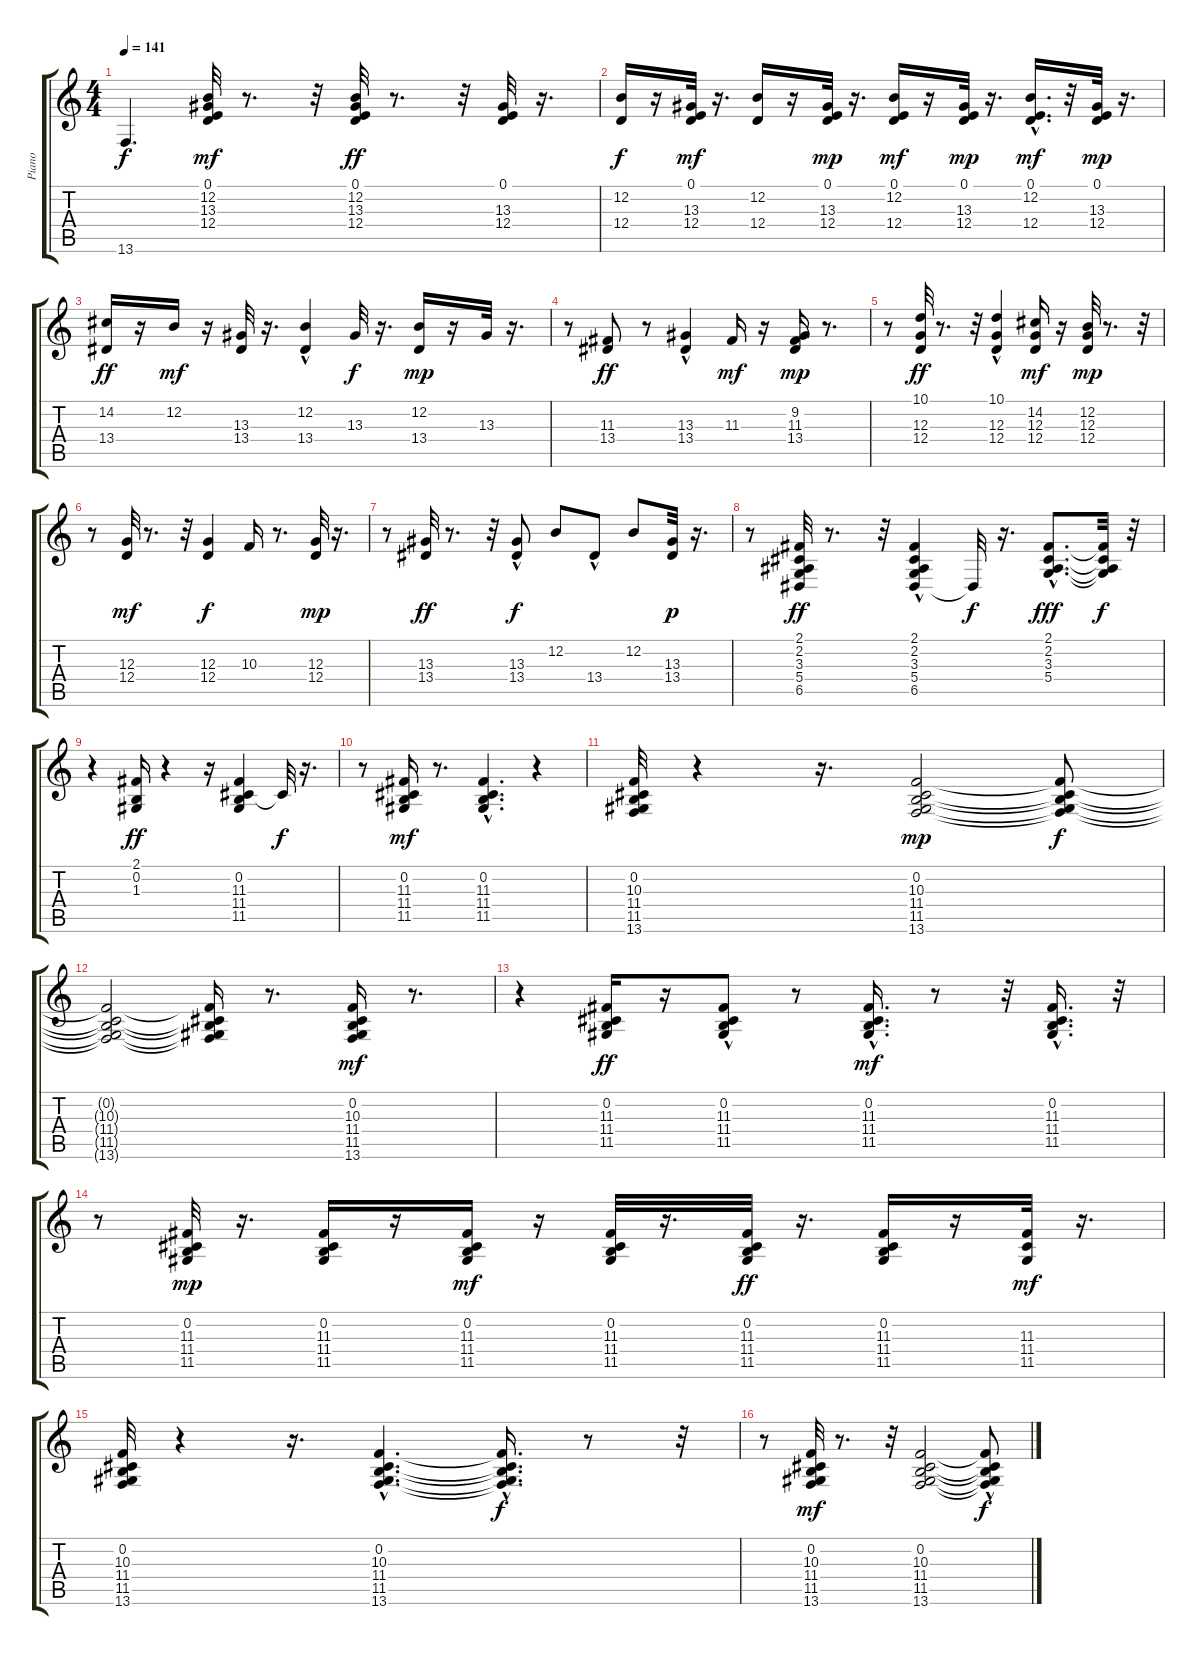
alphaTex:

\track ("Piano" "Piano") {instrument honkytonkpiano}
\staff {score tabs}
\tuning (E4 B3 G3 D3 A2 E2) {hide}
\ts (4 4)
\tempo 141
\clef g2
\ks c
13.6{t}.4{d dy f} (0.1 12.2 13.3 12.4).32{dy mf} r.8{d} r.32 (0.1 12.2 13.3 12.4).32{dy ff} r.8{d} r.32 (0.1 13.3 12.4).32 r.16{d} |
(12.2 12.4).16{dy f} r.16 (0.1 13.3 12.4).32{dy mf} r.16{d} (12.2 12.4).16 r.16 (0.1 13.3 12.4).32{dy mp} r.16{d} (0.1 12.2 12.4).16{dy mf} r.16 (0.1 13.3 12.4).32{dy mp} r.16{d} (0.1 12.2{hac} 12.4).16{d dy mf} r.32 (0.1 13.3 12.4).32{dy mp} r.16{d} |
(14.2 13.4).16{dy ff} r.16 12.2.16{dy mf} r.16 (13.3 13.4).32 r.16{d} (12.2 13.4{hac}).4 13.3.32{dy f} r.16{d} (12.2 13.4).16{dy mp} r.16 13.3.32 r.16{d} |
r.8 (11.3 13.4).8{dy ff} r.8 (13.3{hac} 13.4).4 11.3.16{dy mf} r.16 (9.2 11.3 13.4).16{dy mp} r.8{d} |
r.8 (10.1 12.3 12.4).32{dy ff} r.8{d} r.32 (10.1 12.3{hac} 12.4).4 (14.2 12.3 12.4).16{dy mf} r.16 (12.2 12.3 12.4).32{dy mp} r.8{d} r.32 |
r.8 (12.3 12.4).32{dy mf} r.8{d} r.32 (12.3 12.4).4{dy f} 10.3.16 r.8{d} (12.3 12.4).32{dy mp} r.16{d} |
r.8 (13.3 13.4).32{dy ff} r.8{d} r.32 (13.3{hac} 13.4).8{dy f} 12.2.8 13.4{hac}.8 12.2.8 (13.3 13.4).32{dy p} r.16{d} |
r.8 (2.1 2.2 3.3 5.4 6.5).32{dy ff} r.8{d} r.32 (2.1 2.2{hac} 3.3{hac} 5.4{hac} 6.5).4 6.5{t}.32{dy f} r.16{d} (2.1{hac} 2.2{hac} 3.3{hac} 5.4{hac}).8{d dy fff} (2.1{t} 2.2{t} 3.3{t} 5.4{t}).32{dy f} r.32 |
r.4 (2.1 0.2 1.3).16{dy ff} r.4 r.16 (0.2 11.3 11.4 11.5).4 11.4{t}.32{dy f} r.16{d} |
r.8 (0.2 11.3 11.4 11.5).16{dy mf} r.8{d} (0.2 11.3{hac} 11.4{hac} 11.5{hac}).4{d} r.4 |
(0.2 10.3 11.4 11.5 13.6).32 r.4 r.16{d} (0.2 10.3 11.4 11.5 13.6).2{dy mp} (0.2{t} 10.3{t} 11.4{t} 11.5{t} 13.6{t}).8{dy f} |
(0.2{t} 10.3{t} 11.4{t} 11.5{t} 13.6{t}).2 (0.2{t} 10.3{t} 11.4{t} 11.5{t} 13.6{t}).16 r.8{d} (0.2 10.3 11.4 11.5 13.6).16{dy mf} r.8{d} |
r.4 (0.2 11.3 11.4 11.5).16{dy ff} r.16 (0.2 11.3{hac} 11.4{hac} 11.5).8 r.8 (0.2{hac} 11.3{hac} 11.4{hac} 11.5{hac}).16{d dy mf} r.8 r.32 (0.2{hac} 11.3{hac} 11.4{hac} 11.5{hac}).16{d} r.32 |
r.8 (0.2 11.3 11.4 11.5).32{dy mp} r.16{d} (0.2 11.3 11.4 11.5).16 r.16 (0.2 11.3 11.4 11.5).16{dy mf} r.16 (0.2 11.3 11.4 11.5).32 r.16{d} (0.2 11.3 11.4 11.5).32{dy ff} r.16{d} (0.2 11.3 11.4 11.5).16 r.16 (11.3 11.4 11.5).32{dy mf} r.16{d} |
(0.2 10.3 11.4 11.5 13.6).32 r.4 r.16{d} (0.2{hac} 10.3{hac} 11.4{hac} 11.5{hac} 13.6{hac}).4{d} (0.2{hac t} 10.3{t} 11.4{t} 11.5{hac t} 13.6{t}).16{d dy f} r.8 r.32 |
r.8 (0.2 10.3 11.4 11.5 13.6).32{dy mf} r.8{d} r.32 (0.2 10.3 11.4 11.5 13.6).2 (0.2{t} 10.3{t} 11.4{t} 11.5{hac t} 13.6{hac t}).8{dy f}
